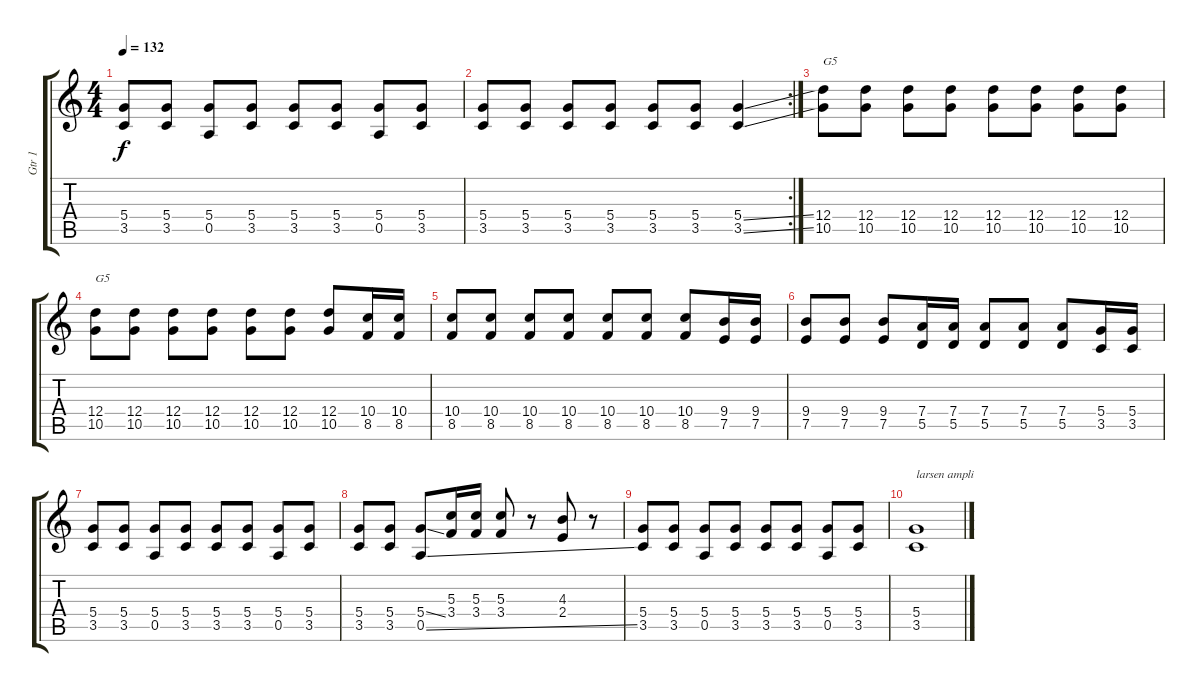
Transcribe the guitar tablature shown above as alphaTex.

\track ("Gtr 1" "Gtr 1") {instrument distortionguitar}
\staff {score tabs}
\tuning (E4 B3 G3 D3 A2 E2) {hide}
\ts (4 4)
\tempo 132
\clef g2
\ks c
(5.4 3.5).8{dy f} (5.4 3.5).8 (5.4 0.5).8 (5.4 3.5).8 (5.4 3.5).8 (5.4 3.5).8 (5.4 0.5).8 (5.4 3.5).8 |
\rc 2
(5.4 3.5).8 (5.4 3.5).8 (5.4 3.5).8 (5.4 3.5).8 (5.4 3.5).8 (5.4 3.5).8 (5.4{ss} 3.5{ss}).4 |
(12.4 10.5).8{txt "G5"} (12.4 10.5).8 (12.4 10.5).8 (12.4 10.5).8 (12.4 10.5).8 (12.4 10.5).8 (12.4 10.5).8 (12.4 10.5).8 |
(12.4 10.5).8{txt "G5"} (12.4 10.5).8 (12.4 10.5).8 (12.4 10.5).8 (12.4 10.5).8 (12.4 10.5).8 (12.4 10.5).8 (10.4 8.5).16 (10.4 8.5).16 |
(10.4 8.5).8 (10.4 8.5).8 (10.4 8.5).8 (10.4 8.5).8 (10.4 8.5).8 (10.4 8.5).8 (10.4 8.5).8 (9.4 7.5).16 (9.4 7.5).16 |
(9.4 7.5).8 (9.4 7.5).8 (9.4 7.5).8 (7.4 5.5).16 (7.4 5.5).16 (7.4 5.5).8 (7.4 5.5).8 (7.4 5.5).8 (5.4 3.5).16 (5.4 3.5).16 |
(5.4 3.5).8 (5.4 3.5).8 (5.4 0.5).8 (5.4 3.5).8 (5.4 3.5).8 (5.4 3.5).8 (5.4 0.5).8 (5.4 3.5).8 |
(5.4 3.5).8 (5.4 3.5).8 (5.4{ss} 0.5{ss}).8 (5.3 3.4).16 (5.3 3.4).16 (5.3 3.4).8 r.8 (4.3 2.4).8 r.8 |
(5.4 3.5).8 (5.4 3.5).8 (5.4 0.5).8 (5.4 3.5).8 (5.4 3.5).8 (5.4 3.5).8 (5.4 0.5).8 (5.4 3.5).8 |
(5.4 3.5).1{txt "larsen ampli"}
